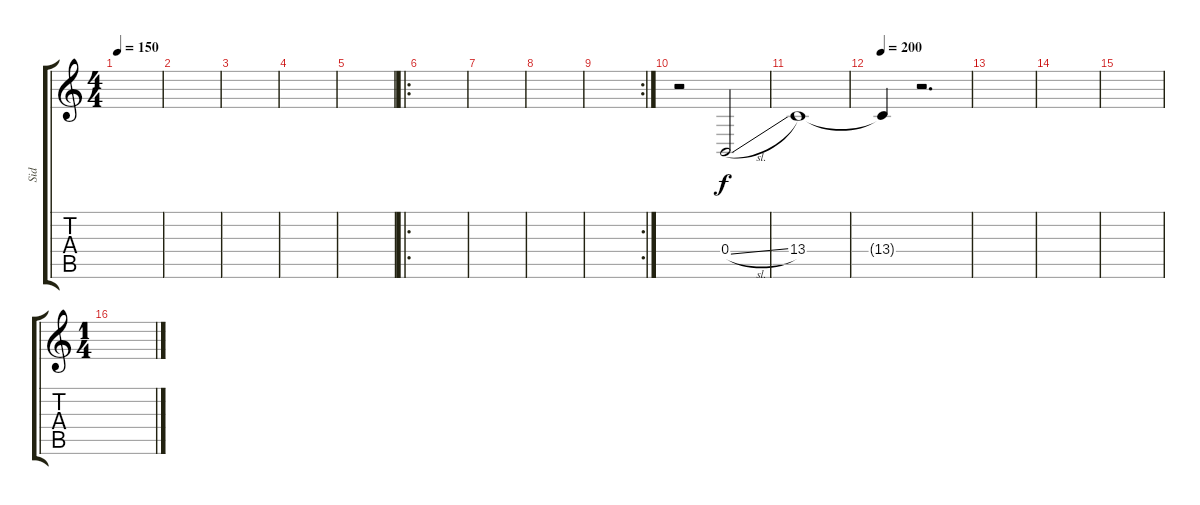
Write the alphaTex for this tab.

\track ("Sid" "Sid") {instrument lead3calliope}
\staff {score tabs}
\tuning (Db4 Ab3 E3 B2 Gb2 B1) {hide}
\ts (4 4)
\tempo 150
\clef g2
\ks c
|
|
|
|
|
\ro
|
|
|
\rc 2
|
r.2 0.4{sl}.2 |
13.4.1 |
\tempo 200
13.4{t}.4 r.2{d} |
|
|
|
\ts (1 4)
